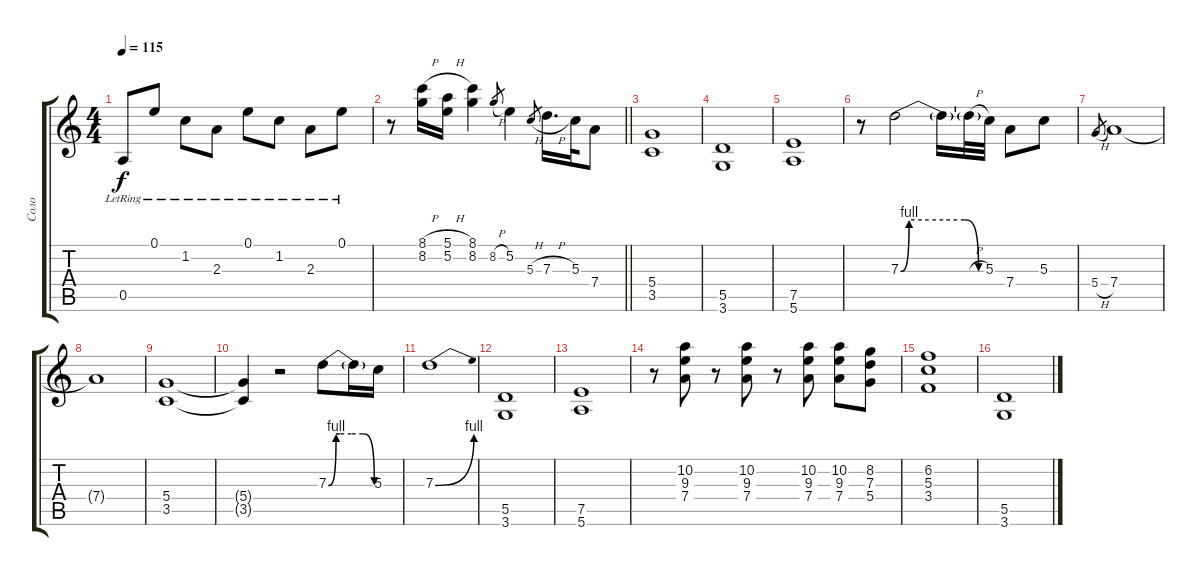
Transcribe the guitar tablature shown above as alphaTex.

\track ("Соло" "Соло") {instrument distortionguitar}
\staff {score tabs}
\tuning (E4 B3 G3 D3 A2 E2) {hide}
\ts (4 4)
\tempo 115
\clef g2
\ks c
0.5{lr}.8{dy f} 0.1{lr}.8 1.2{lr}.8 2.3{lr}.8 0.1{lr}.8 1.2{lr}.8 2.3{lr}.8 0.1{lr}.8 |
\barLineRight lightlight
r.8{instrument distortionguitar} (8.1{h} 8.2).16 (5.1{h} 5.2).16 (8.1 8.2).4 8.2{h}.8{gr} 5.2.4 5.3{h}.8{gr} 7.3{h}.16{d} 5.3.32 7.4.8 |
(5.4 3.5).1{volume 13 instrument distortionguitar} |
(5.5 3.6).1 |
(7.5 5.6).1 |
r.8 7.3{be (custom 0 0 6 4 15 4 30 4 45 4 55 0 60 0)}.2 7.3{t}.16 7.3{h t}.32 5.3.32 7.4.8 5.3.8 |
5.4{h}.8{gr} 7.4.1 |
7.4{t}.1 |
(5.4 3.5).1 |
(5.4{t} 3.5{t}).4 r.2 7.3{be (custom 0 0 10 4 15 4 30 4 45 4 60 0)}.8 7.3{t}.16 5.3.16 |
7.3{be (bend 0 0 60 4)}.1 |
(5.5 3.6).1 |
(7.5 5.6).1 |
r.8 (10.2 9.3 7.4).8 r.8 (10.2 9.3 7.4).8 r.8 (10.2 9.3 7.4).8 (10.2 9.3 7.4).8 (8.2 7.3 5.4).8 |
(6.2 5.3 3.4).1 |
(5.5 3.6).1
